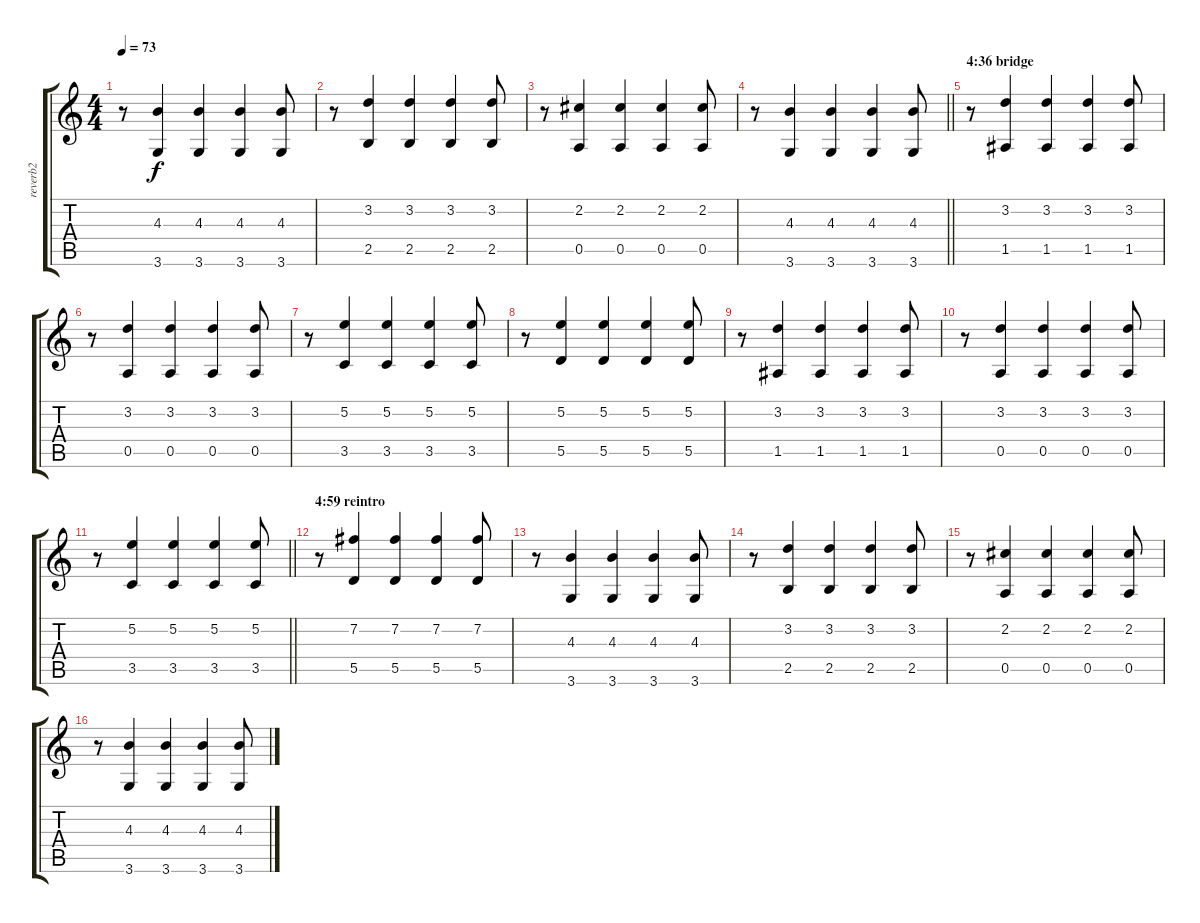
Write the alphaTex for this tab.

\track ("reverb2" "reverb2") {instrument electricguitarjazz}
\staff {score tabs}
\tuning (E4 B3 G3 D3 A2 E2) {hide}
\ts (4 4)
\tempo 73
\clef g2
\ks c
r.8{dy f volume 9} (4.3 3.6).4{volume 5} (4.3 3.6).4 (4.3 3.6).4 (4.3 3.6).8 |
r.8{volume 9} (3.2 2.5).4{volume 5} (3.2 2.5).4 (3.2 2.5).4 (3.2 2.5).8 |
r.8{volume 9} (2.2 0.5).4{volume 5} (2.2 0.5).4 (2.2 0.5).4 (2.2 0.5).8 |
\barLineRight lightlight
r.8{volume 9} (4.3 3.6).4{volume 5} (4.3 3.6).4 (4.3 3.6).4 (4.3 3.6).8 |
\section ("" "4:36 bridge")
r.8{volume 9} (3.2 1.5).4{volume 5} (3.2 1.5).4 (3.2 1.5).4 (3.2 1.5).8 |
r.8{volume 9} (3.2 0.5).4{volume 5} (3.2 0.5).4 (3.2 0.5).4 (3.2 0.5).8 |
r.8{volume 9} (5.2 3.5).4{volume 5} (5.2 3.5).4 (5.2 3.5).4 (5.2 3.5).8 |
r.8{volume 9} (5.2 5.5).4{volume 5} (5.2 5.5).4 (5.2 5.5).4 (5.2 5.5).8 |
r.8{volume 9} (3.2 1.5).4{volume 5} (3.2 1.5).4 (3.2 1.5).4 (3.2 1.5).8 |
r.8{volume 9} (3.2 0.5).4{volume 5} (3.2 0.5).4 (3.2 0.5).4 (3.2 0.5).8 |
\barLineRight lightlight
r.8{volume 9} (5.2 3.5).4{volume 5} (5.2 3.5).4 (5.2 3.5).4 (5.2 3.5).8 |
\section ("" "4:59 reintro")
r.8{volume 9} (7.2 5.5).4{volume 5} (7.2 5.5).4 (7.2 5.5).4 (7.2 5.5).8 |
r.8{volume 9} (4.3 3.6).4{volume 5} (4.3 3.6).4 (4.3 3.6).4 (4.3 3.6).8 |
r.8{volume 9} (3.2 2.5).4{volume 5} (3.2 2.5).4 (3.2 2.5).4 (3.2 2.5).8 |
r.8{volume 9} (2.2 0.5).4{volume 5} (2.2 0.5).4 (2.2 0.5).4 (2.2 0.5).8 |
r.8{volume 9} (4.3 3.6).4{volume 5} (4.3 3.6).4 (4.3 3.6).4 (4.3 3.6).8
